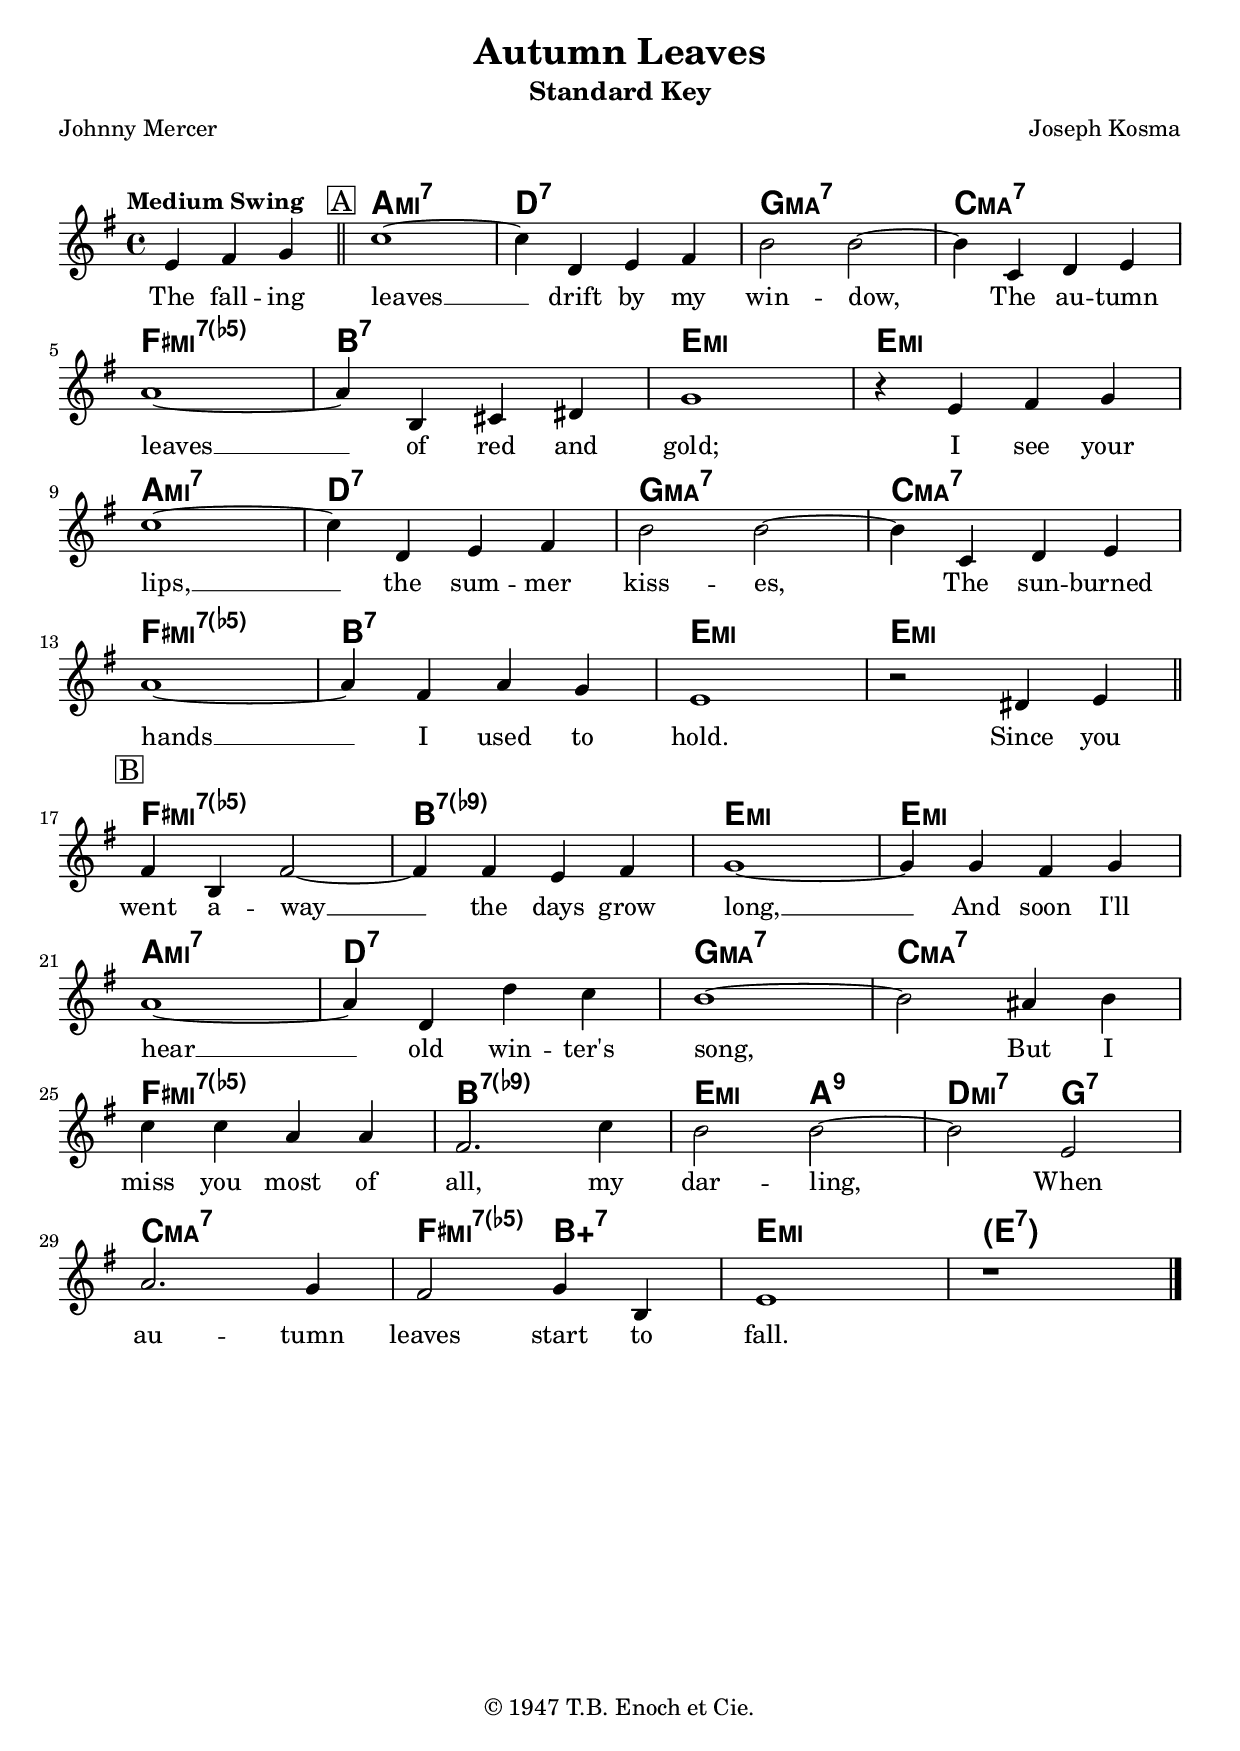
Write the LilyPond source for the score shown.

\version "2.24.0"

\include "english.ly"

instrument = "Standard Key"
whatKey = e
whatClef = "treble"

%% -*- Mode: LilyPond -*-

\include "lead-sheets.ily"

\header {
  title = "Autumn Leaves"
  subtitle = \instrument
  poet = "Johnny Mercer"
  composer = "Joseph Kosma"
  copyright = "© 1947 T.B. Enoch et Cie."
}

refrainLyrics = \lyricmode {
  The fall -- ing leaves __ drift by my win -- dow,
  The au -- tumn leaves __ of red and gold;
  I see your lips, __ the sum -- mer kiss -- es,
  The sun -- burned hands __ I used to hold.
  Since you went a -- way __ the days grow long, __
  And soon I'll hear __ old win -- ter's song,
  But I miss you most of all, my dar -- ling,
  When au -- tumn leaves start to fall.
}

refrainChords = \chordmode {
  s2.
  
  c1:m7 f1:7 bf1:maj7 ef1:maj7
  a1:m7.5- d1:7 g1:m g1:m

  c1:m7 f1:7 bf1:maj7 ef1:maj7
  a1:m7.5- d1:7 g1:m g1:m
  
  a1:m7.5- d1:7.9- g1:m g1:m
  c1:m7 f1:7 bf1:maj7 ef1:maj7

  a1:m7.5- d1:7.9- g2:m c2:9 f2:m7 bf2:7
  ef1:maj7 a2:m7.5- d2:7.5+ g1:m
  \chordInsideParens{ g1:7 }
}

refrainKey = g

refrainMelody = \relative f' {
  \time 4/4
  \key \refrainKey \minor
  \clef \whatClef
  \tempo "Medium Swing"
  
  \partial 2. g4 a4 bf4 |
  \bar "||"

  \mark \markup{ \box "A" }
  
  ef1~ | ef4 f,4 g4 a4 | d2 d2~ | d4 ef,4 f4 g4 |
  \break
  c1~ | c4 d,4 e4 fs4 | bf1 | r4 g4 a4 bf4 |
  \break
  ef1~ | ef4 f,4 g4 a4 | d2 d2~ | d4 ef,4 f4 g4 |
  \break
  c1~ | c4 a4 c4 bf4 | g1 | r2 fs4 g4 |
  
  \bar "||"
  \break

  \mark \markup{ \box "B" }
  
  a4 d,4 a'2~ | a4 a4 g4 a4 | bf1~ | bf4 bf4 a4 bf4 |
  \break
  c1~ | c4 f,4 f'4 ef4 | d1~ | d2 cs4 d4 |
  \break
  ef4 ef4 c4 c4 | a2. ef'4 | d2 d2~ | d2 g,2 |
  \break
  c2. bf4 | a2 bf4 d,4 | g1 | r1 |

  \bar "|."
}

\include "paper.ily"

\markup {
  % Leave a gap after the header
  \vspace #1
}

\include "refrain.ily"

